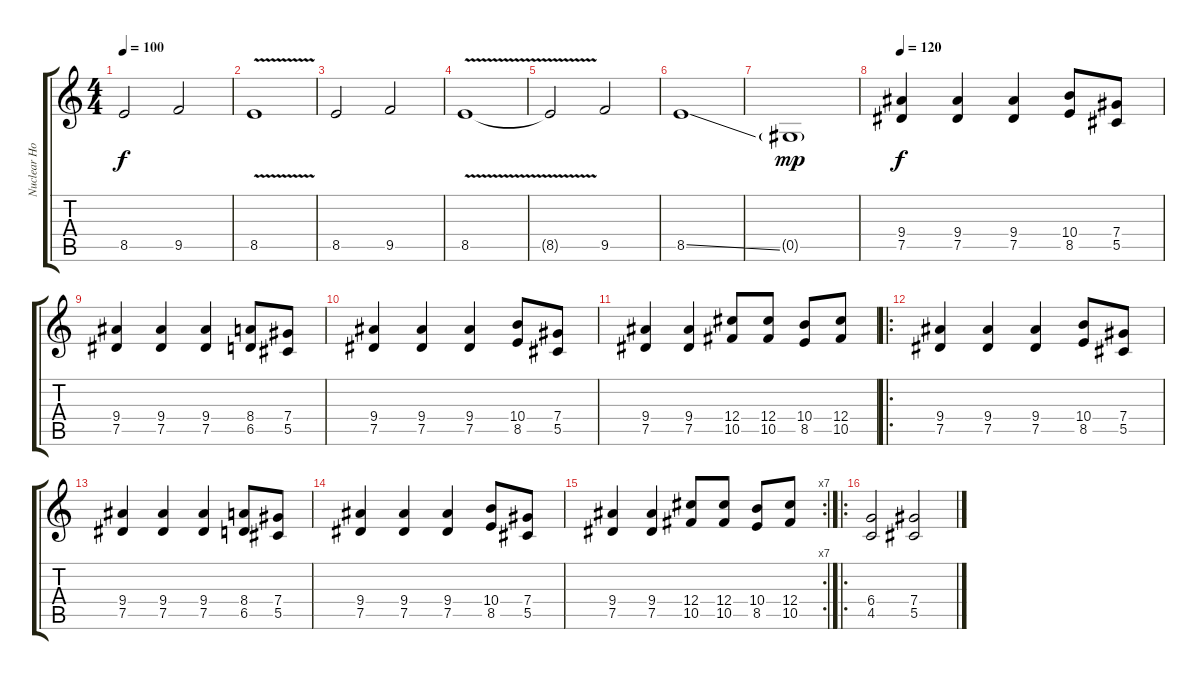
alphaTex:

\track ("Nuclear Holocausto" "Nuclear Ho") {instrument distortionguitar}
\staff {score tabs}
\tuning (Eb4 Bb3 Gb3 Db3 Ab2 Eb2) {hide}
\ts (4 4)
\tempo 100
\clef g2
\ks c
8.5{t}.2{dy f} 9.5.2 |
8.5{v}.1 |
8.5.2 9.5.2 |
8.5{v}.1 |
8.5{t}.2 9.5.2 |
8.5{ss}.1 |
0.5{g}.1{dy mp} |
\tempo 120
(9.4 7.5).4{dy f} (9.4 7.5).4 (9.4 7.5).4 (10.4 8.5).8 (7.4 5.5).8 |
(9.4 7.5).4 (9.4 7.5).4 (9.4 7.5).4 (8.4 6.5).8 (7.4 5.5).8 |
(9.4 7.5).4 (9.4 7.5).4 (9.4 7.5).4 (10.4 8.5).8 (7.4 5.5).8 |
(9.4 7.5).4 (9.4 7.5).4 (12.4 10.5).8 (12.4 10.5).8 (10.4 8.5).8 (12.4 10.5).8 |
\ro
(9.4 7.5).4 (9.4 7.5).4 (9.4 7.5).4 (10.4 8.5).8 (7.4 5.5).8 |
(9.4 7.5).4 (9.4 7.5).4 (9.4 7.5).4 (8.4 6.5).8 (7.4 5.5).8 |
(9.4 7.5).4 (9.4 7.5).4 (9.4 7.5).4 (10.4 8.5).8 (7.4 5.5).8 |
\rc 7
(9.4 7.5).4 (9.4 7.5).4 (12.4 10.5).8 (12.4 10.5).8 (10.4 8.5).8 (12.4 10.5).8 |
\ro
(6.4 4.5).2 (7.4 5.5).2
